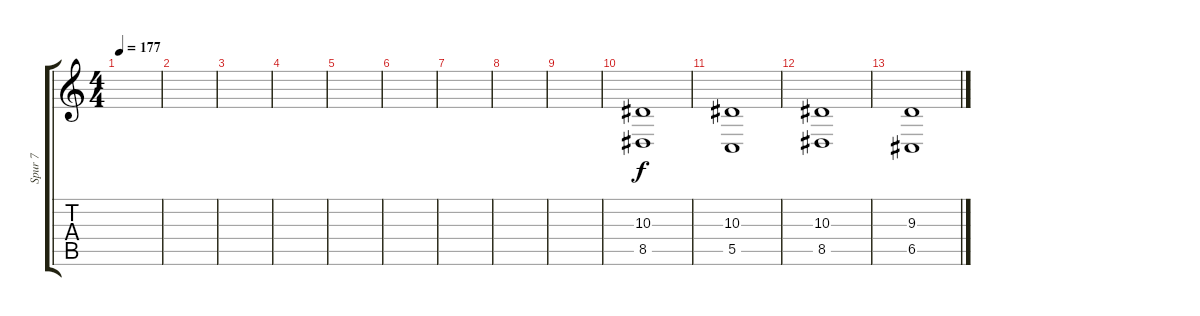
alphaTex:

\track ("Spur 7" "Spur 7") {instrument lead3calliope}
\staff {score tabs}
\tuning (D4 A3 F3 C3 G2 C2) {hide}
\ts (4 4)
\tempo 177
\clef g2
\ks c
|
|
|
|
|
|
|
|
|
(10.3 8.5).1 |
(10.3 5.5).1 |
(10.3 8.5).1 |
(9.3 6.5).1
